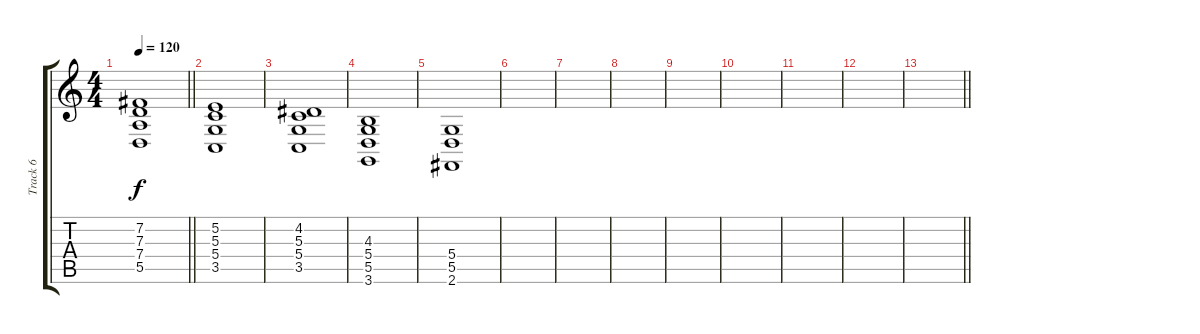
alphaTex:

\track ("Track 6" "Track 6") {instrument pad1newage}
\staff {score tabs}
\tuning (E4 B3 G3 D3 A2 E2) {hide}
\ts (4 4)
\tempo 120
\clef g2
\barLineRight lightlight
\ks c
(7.2 7.3 7.4 5.5).1{dy f} |
(5.2 5.3 5.4 3.5).1 |
(4.2 5.3 5.4 3.5).1 |
(4.3 5.4 5.5 3.6).1 |
(5.4 5.5 2.6).1 |
|
|
|
|
|
|
|
\barLineRight lightlight
